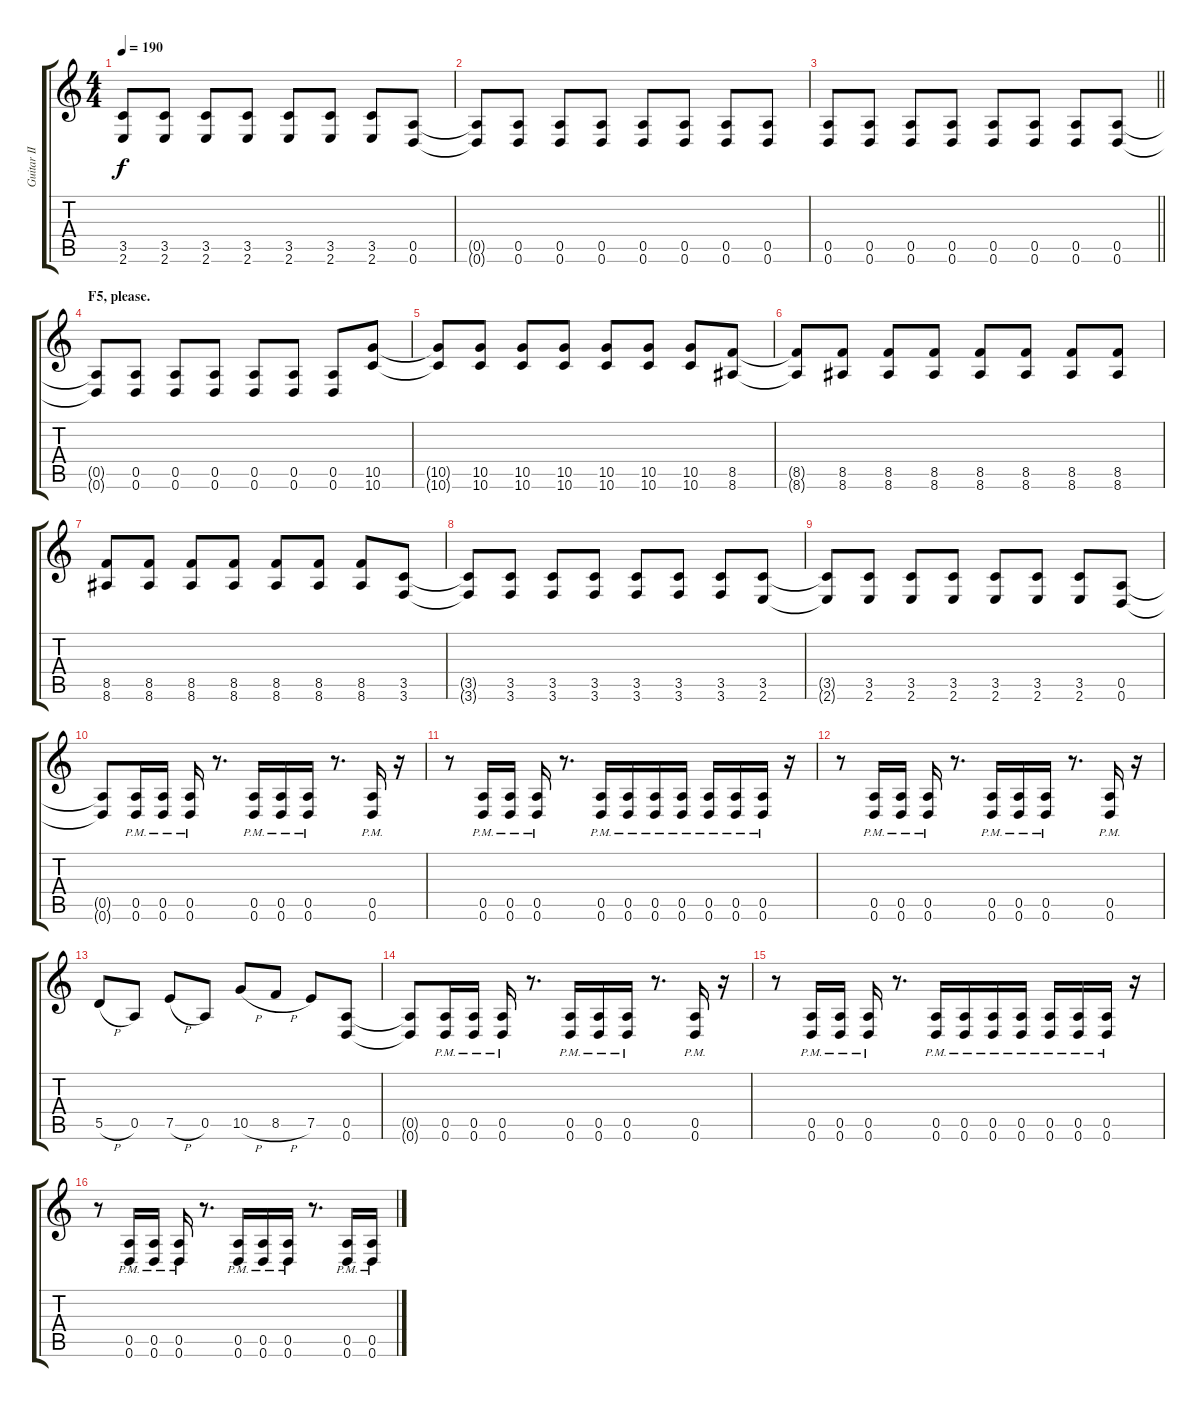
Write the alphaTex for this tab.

\track ("Guitar II" "Guitar II") {instrument distortionguitar}
\staff {score tabs}
\tuning (E4 B3 G3 D3 A2 D2) {hide}
\ts (4 4)
\tempo 190
\clef g2
\ks c
(3.5{t} 2.6{t}).8{dy f} (3.5 2.6).8 (3.5 2.6).8 (3.5 2.6).8 (3.5 2.6).8 (3.5 2.6).8 (3.5 2.6).8 (0.5 0.6).8 |
(0.5{t} 0.6{t}).8 (0.5 0.6).8 (0.5 0.6).8 (0.5 0.6).8 (0.5 0.6).8 (0.5 0.6).8 (0.5 0.6).8 (0.5 0.6).8 |
\barLineRight lightlight
(0.5 0.6).8 (0.5 0.6).8 (0.5 0.6).8 (0.5 0.6).8 (0.5 0.6).8 (0.5 0.6).8 (0.5 0.6).8 (0.5 0.6).8 |
\section ("" "F5, please. ")
(0.5{t} 0.6{t}).8 (0.5 0.6).8 (0.5 0.6).8 (0.5 0.6).8 (0.5 0.6).8 (0.5 0.6).8 (0.5 0.6).8 (10.5 10.6).8 |
(10.5{t} 10.6{t}).8 (10.5 10.6).8 (10.5 10.6).8 (10.5 10.6).8 (10.5 10.6).8 (10.5 10.6).8 (10.5 10.6).8 (8.5 8.6).8 |
(8.5{t} 8.6{t}).8 (8.5 8.6).8 (8.5 8.6).8 (8.5 8.6).8 (8.5 8.6).8 (8.5 8.6).8 (8.5 8.6).8 (8.5 8.6).8 |
(8.5 8.6).8 (8.5 8.6).8 (8.5 8.6).8 (8.5 8.6).8 (8.5 8.6).8 (8.5 8.6).8 (8.5 8.6).8 (3.5 3.6).8 |
(3.5{t} 3.6{t}).8 (3.5 3.6).8 (3.5 3.6).8 (3.5 3.6).8 (3.5 3.6).8 (3.5 3.6).8 (3.5 3.6).8 (3.5 2.6).8 |
(3.5{t} 2.6{t}).8 (3.5 2.6).8 (3.5 2.6).8 (3.5 2.6).8 (3.5 2.6).8 (3.5 2.6).8 (3.5 2.6).8 (0.5 0.6).8 |
(0.5{t} 0.6{t}).8 (0.5{pm} 0.6{pm}).16 (0.5{pm} 0.6{pm}).16 (0.5{pm} 0.6{pm}).16 r.8{d} (0.5{pm} 0.6{pm}).16 (0.5{pm} 0.6{pm}).16 (0.5{pm} 0.6{pm}).16 r.8{d} (0.5{pm} 0.6{pm}).16 r.16 |
r.8 (0.5{pm} 0.6{pm}).16 (0.5{pm} 0.6{pm}).16 (0.5{pm} 0.6{pm}).16 r.8{d} (0.5{pm} 0.6{pm}).16 (0.5{pm} 0.6{pm}).16 (0.5{pm} 0.6{pm}).16 (0.5{pm} 0.6{pm}).16 (0.5{pm} 0.6{pm}).16 (0.5{pm} 0.6{pm}).16 (0.5{pm} 0.6{pm}).16 r.16 |
r.8 (0.5{pm} 0.6{pm}).16 (0.5{pm} 0.6{pm}).16 (0.5{pm} 0.6{pm}).16 r.8{d} (0.5{pm} 0.6{pm}).16 (0.5{pm} 0.6{pm}).16 (0.5{pm} 0.6{pm}).16 r.8{d} (0.5{pm} 0.6{pm}).16 r.16 |
5.5{h}.8 0.5.8 7.5{h}.8 0.5.8 10.5{h}.8 8.5{h}.8 7.5.8 (0.5 0.6).8 |
(0.5{t} 0.6{t}).8 (0.5{pm} 0.6{pm}).16 (0.5{pm} 0.6{pm}).16 (0.5{pm} 0.6{pm}).16 r.8{d} (0.5{pm} 0.6{pm}).16 (0.5{pm} 0.6{pm}).16 (0.5{pm} 0.6{pm}).16 r.8{d} (0.5{pm} 0.6{pm}).16 r.16 |
r.8 (0.5{pm} 0.6{pm}).16 (0.5{pm} 0.6{pm}).16 (0.5{pm} 0.6{pm}).16 r.8{d} (0.5{pm} 0.6{pm}).16 (0.5{pm} 0.6{pm}).16 (0.5{pm} 0.6{pm}).16 (0.5{pm} 0.6{pm}).16 (0.5{pm} 0.6{pm}).16 (0.5{pm} 0.6{pm}).16 (0.5{pm} 0.6{pm}).16 r.16 |
r.8 (0.5{pm} 0.6{pm}).16 (0.5{pm} 0.6{pm}).16 (0.5{pm} 0.6{pm}).16 r.8{d} (0.5{pm} 0.6{pm}).16 (0.5{pm} 0.6{pm}).16 (0.5{pm} 0.6{pm}).16 r.8{d} (0.5{pm} 0.6{pm}).16 (0.5{pm} 0.6{pm}).16
